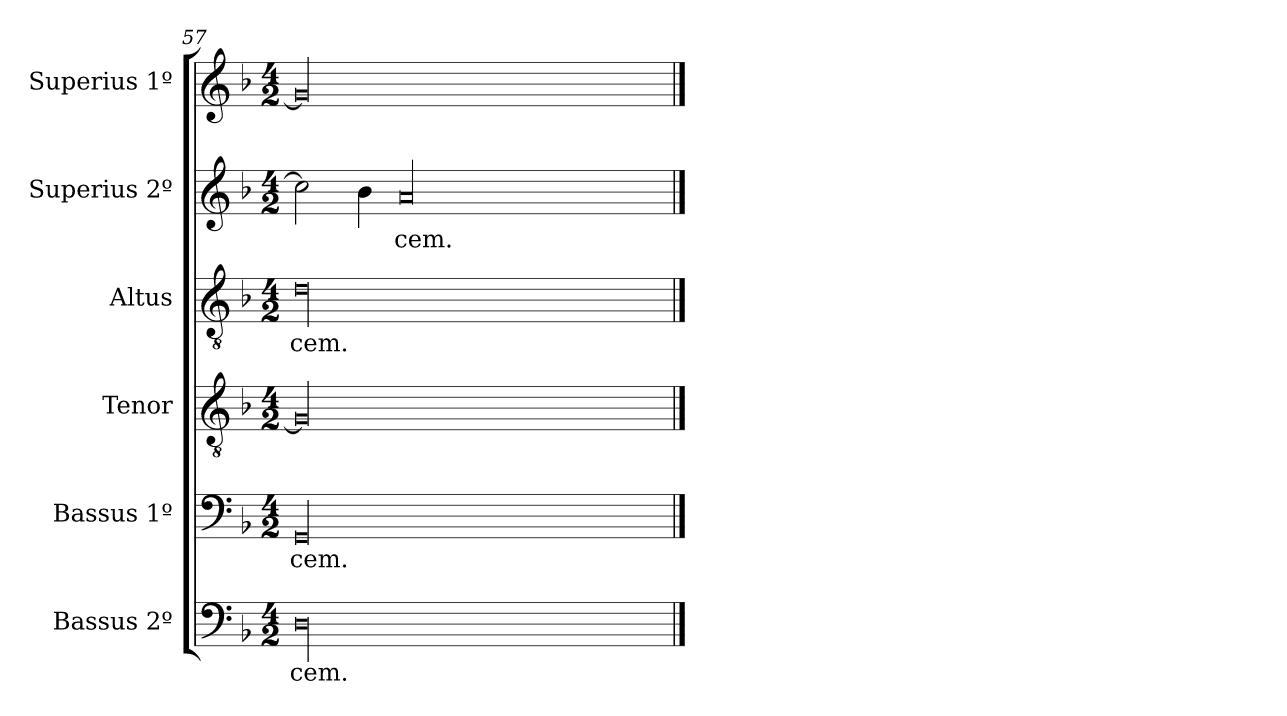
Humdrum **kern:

**kern	**text	**kern	**text	**kern	**text	**kern	**text	**kern	**text	**kern	**text
*part6	*part6	*part5	*part5	*part4	*part4	*part3	*part3	*part2	*part2	*part1	*part1
*staff6	*staff6	*staff5	*staff5	*staff4	*staff4	*staff3	*staff3	*staff2	*staff2	*staff1	*staff1
*I"Bassus 2º	*	*I"Bassus 1º	*	*I"Tenor	*	*I"Altus	*	*I"Superius 2º	*	*I"Superius 1º	*
*clefF4	*	*clefF4	*	*clefGv2	*	*clefGv2	*	*clefG2	*	*clefG2	*
*k[b-]	*	*k[b-]	*	*k[b-]	*	*k[b-]	*	*k[b-]	*	*k[b-]	*
*M4/2	*	*M4/2	*	*M4/2	*	*M4/2	*	*M4/2	*	*M4/2	*
=57	=57	=57	=57	=57	=57	=57	=57	=57	=57	=57	=57
00D\	-cem.	00GG/	-cem.	00G/]	.	00d\	-cem.	2cc\]	.	00g/]	.
.	.	.	.	.	.	.	.	4b-\	.	.	.
.	.	.	.	.	.	.	.	00a/	-cem.	.	.
2.ryy	.	2.ryy	.	2.ryy	.	2.ryy	.	.	.	2.ryy	.
==	==	==	==	==	==	==	==	==	==	==	==
*-	*-	*-	*-	*-	*-	*-	*-	*-	*-	*-	*-
